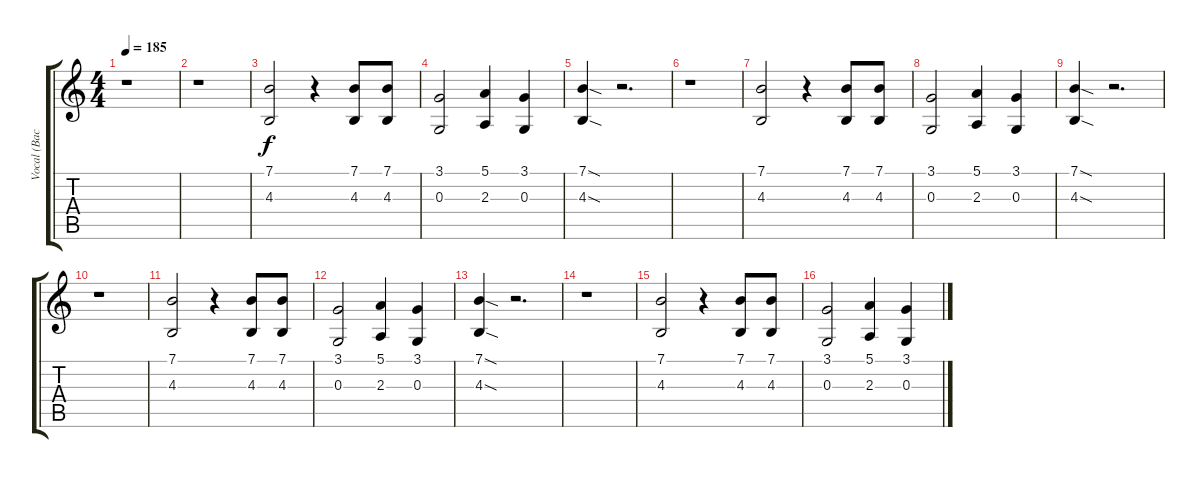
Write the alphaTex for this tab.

\track ("Vocal (Backing)" "Vocal (Bac") {instrument choiraahs}
\staff {score tabs}
\tuning (E4 B3 G3 D3 A2 E2) {hide}
\ts (4 4)
\tempo 185
\clef g2
\ks c
r.1{dy f} |
r.1 |
(7.1 4.3).2 r.4 (7.1 4.3).8 (7.1 4.3).8 |
(3.1 0.3).2 (5.1 2.3).4 (3.1 0.3).4 |
(7.1{sod} 4.3{sod}).4 r.2{d} |
r.1 |
(7.1 4.3).2 r.4 (7.1 4.3).8 (7.1 4.3).8 |
(3.1 0.3).2 (5.1 2.3).4 (3.1 0.3).4 |
(7.1{sod} 4.3{sod}).4 r.2{d} |
r.1 |
(7.1 4.3).2 r.4 (7.1 4.3).8 (7.1 4.3).8 |
(3.1 0.3).2 (5.1 2.3).4 (3.1 0.3).4 |
(7.1{sod} 4.3{sod}).4 r.2{d} |
r.1 |
(7.1 4.3).2 r.4 (7.1 4.3).8 (7.1 4.3).8 |
(3.1 0.3).2 (5.1 2.3).4 (3.1 0.3).4
